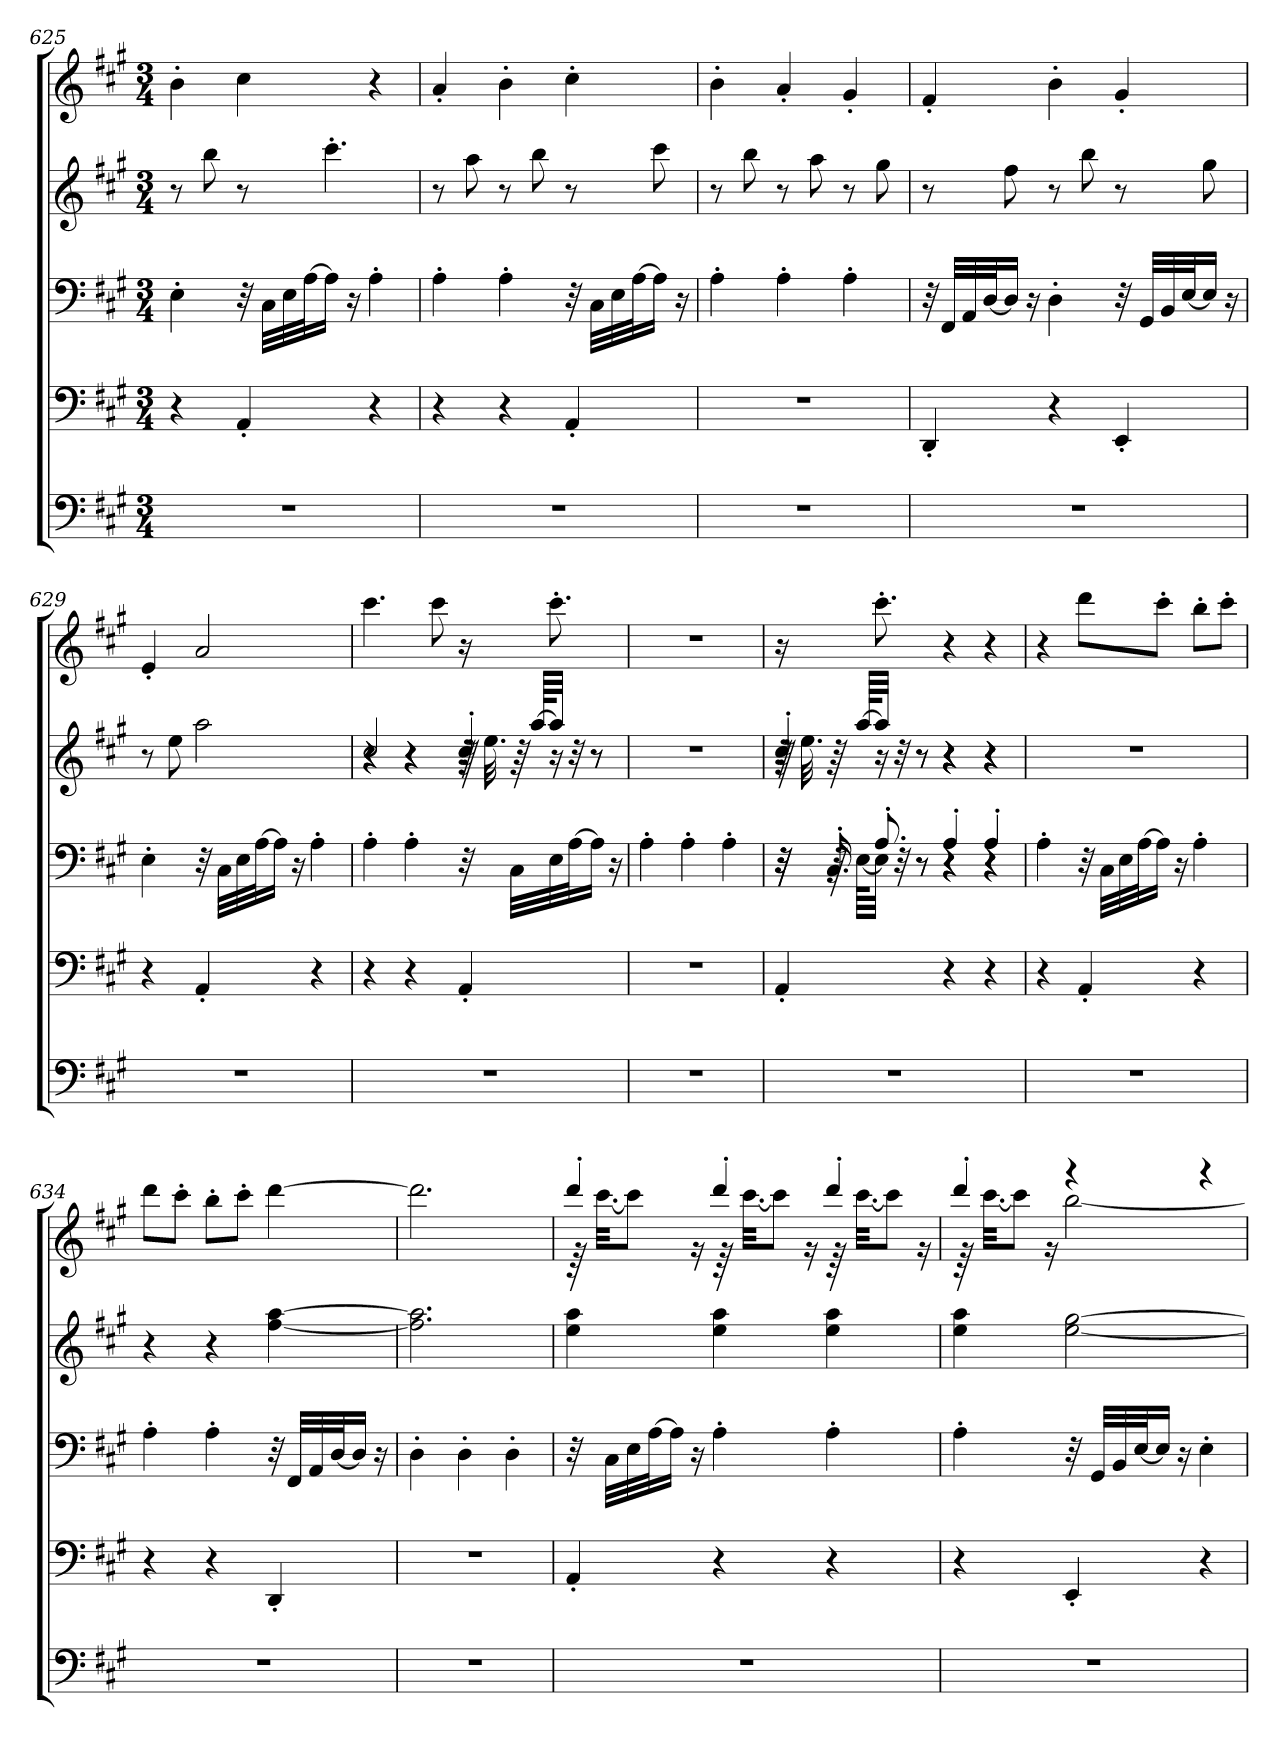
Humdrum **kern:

**kern	**kern	**kern	**kern	**kern
*part5	*part4	*part3	*part2	*part1
*staff5	*staff4	*staff3	*staff2	*staff1
*clefF4	*clefF4	*clefF4	*clefG2	*clefG2
*k[f#c#g#]	*k[f#c#g#]	*k[f#c#g#]	*k[f#c#g#]	*k[f#c#g#]
*M3/4	*M3/4	*M3/4	*M3/4	*M3/4
=625	=625	=625	=625	=625
2.r	4r	4E'\	8r	4b'\
.	.	.	8bb\	.
*	*	*	*	*MM250
.	4AA'/	32r	8r	4cc#\
.	.	32C#\LLL	.	.
.	.	32E\	.	.
.	.	[32A\J	.	.
.	.	16A\JJ]	4.ccc#'\	.
.	.	16r	.	.
.	4r	4A'\	.	4r
=626	=626	=626	=626	=626
2.r	4r	4A'\	8r	4a'/
.	.	.	8aa\	.
.	4r	4A'\	8r	4b'\
.	.	.	8bb\	.
.	4AA'/	32r	8r	4cc#'\
.	.	32C#\LLL	.	.
.	.	32E\	.	.
.	.	[32A\J	.	.
.	.	16A\JJ]	8ccc#\	.
.	.	16r	.	.
=627	=627	=627	=627	=627
2.r	2.r	4A'\	8r	4b'\
.	.	.	8bb\	.
.	.	4A'\	8r	4a'/
.	.	.	8aa\	.
.	.	4A'\	8r	4g#'/
.	.	.	8gg#\	.
!!LO:LB:g=z
=628	=628	=628	=628	=628
2.r	4DD'/	32r	8r	4f#'/
.	.	32FF#/LLL	.	.
.	.	32AA/	.	.
.	.	[32D/J	.	.
.	.	16D/JJ]	8ff#\	.
.	.	16r	.	.
.	4r	4D'\	8r	4b'\
.	.	.	8bb\	.
.	4EE'/	32r	8r	4g#'/
.	.	32GG#/LLL	.	.
.	.	32BB/	.	.
.	.	[32E/J	.	.
.	.	16E/JJ]	8gg#\	.
.	.	16r	.	.
=629	=629	=629	=629	=629
2.r	4r	4E'\	8r	4e'/
.	.	.	8ee\	.
.	4AA'/	32r	2aa\	2a/
.	.	32C#\LLL	.	.
.	.	32E\	.	.
.	.	[32A\J	.	.
.	.	16A\JJ]	.	.
.	.	16r	.	.
.	4r	4A'\	.	.
=630	=630	=630	=630	=630
*	*	*	*	*MM250
*	*	*	*^	*
*	*	*	*	*^	*
2.r	4r	4A'\	2cc#/	4r	4r	4.ccc#\
.	4r	4A'\	.	4r	4r	.
.	.	.	.	.	.	8ccc#\
*	*	*	*	*	*	*MM250
.	4AA'/	32r	32r	64r	4cc#'/	16r
.	.	.	.	32.ee\	.	.
.	.	32C#\LLL	64r	.	.	.
.	.	.	[64aa/KLLL	.	.	.
.	.	32E\	32aa/JJJ]	16r	.	8.ccc#'\
.	.	[32A\J	32r	.	.	.
.	.	16A\JJ]	8r	8r	.	.
.	.	16r	.	.	.	.
*	*	*	*v	*v	*v	*
=631	=631	=631	=631	=631
2.r	2.r	4A'\	2.r	2.r
.	.	4A'\	.	.
.	.	4A'\	.	.
!!LO:PB:g=z
=632	=632	=632	=632	=632
*	*	*^	*^	*
*	*	*	*^	*	*^	*
2.r	4AA'/	16r	32r	32r	32r	64r	4cc#'/	16r
.	.	.	.	.	.	32.ee\	.	.
.	.	.	64r	16.C#'/	64r	.	.	.
.	.	.	[64E\KLLL	.	[64aa/KLLL	.	.	.
.	.	8.A'/	32E\JJJ]	.	32aa/JJJ]	16r	.	8.ccc#'\
.	.	.	32r	.	32r	.	.	.
.	.	.	8r	8r	8r	8r	.	.
.	4r	4A'/	4r	4r	4r	4r	4r	4r
.	4r	4A'/	4r	4r	4r	4r	4r	4r
*	*	*v	*v	*v	*	*	*	*
*	*	*	*v	*v	*v	*
=633	=633	=633	=633	=633
2.r	4r	4A'\	2.r	4r
.	4AA'/	32r	.	8ddd\L
.	.	32C#\LLL	.	.
.	.	32E\	.	.
.	.	[32A\J	.	.
.	.	16A\JJ]	.	8ccc#'\J
.	.	16r	.	.
.	4r	4A'\	.	8bb'\L
.	.	.	.	8ccc#'\J
=634	=634	=634	=634	=634
2.r	4r	4A'\	4r	8ddd\L
.	.	.	.	8ccc#'\J
.	4r	4A'\	4r	8bb'\L
.	.	.	.	8ccc#'\J
.	4DD'/	32r	[4ff#\ [4aa\	[4ddd\
.	.	32FF#/LLL	.	.
.	.	32AA/	.	.
.	.	[32D/J	.	.
.	.	16D/JJ]	.	.
.	.	16r	.	.
=635	=635	=635	=635	=635
2.r	2.r	4D'\	2.ff#\] 2.aa\]	2.ddd\]
.	.	4D'\	.	.
.	.	4D'\	.	.
!!LO:LB:g=z
=636	=636	=636	=636	=636
*	*	*	*	*MM250
*	*	*	*	*^
2.r	4AA'/	32r	4ee\ 4aa\	4ddd'/	64r
.	.	.	.	.	[32.ccc#\KKL
.	.	32C#\LLL	.	.	.
.	.	32E\	.	.	8ccc#\J]
.	.	[32A\J	.	.	.
.	.	16A\JJ]	.	.	.
.	.	16r	.	.	16r
.	4r	4A'\	4ee\ 4aa\	4ddd'/	64r
.	.	.	.	.	[32.ccc#\KKL
.	.	.	.	.	8ccc#\J]
.	.	.	.	.	16r
.	4r	4A'\	4ee\ 4aa\	4ddd'/	64r
.	.	.	.	.	[32.ccc#\KKL
.	.	.	.	.	8ccc#\J]
.	.	.	.	.	16r
=637	=637	=637	=637	=637	=637
2.r	4r	4A'\	4ee\ 4aa\	4ddd'/	64r
.	.	.	.	.	[32.ccc#\KKL
.	.	.	.	.	8ccc#\J]
.	.	.	.	.	16r
.	4EE'/	32r	[2ee\ [2gg#\	4r	[2bb\
.	.	32GG#/LLL	.	.	.
.	.	32BB/	.	.	.
.	.	[32E/J	.	.	.
.	.	16E/JJ]	.	.	.
.	.	16r	.	.	.
.	4r	4E'\	.	4r	.
*	*	*	*	*v	*v
=	=	=	=	=
*-	*-	*-	*-	*-
